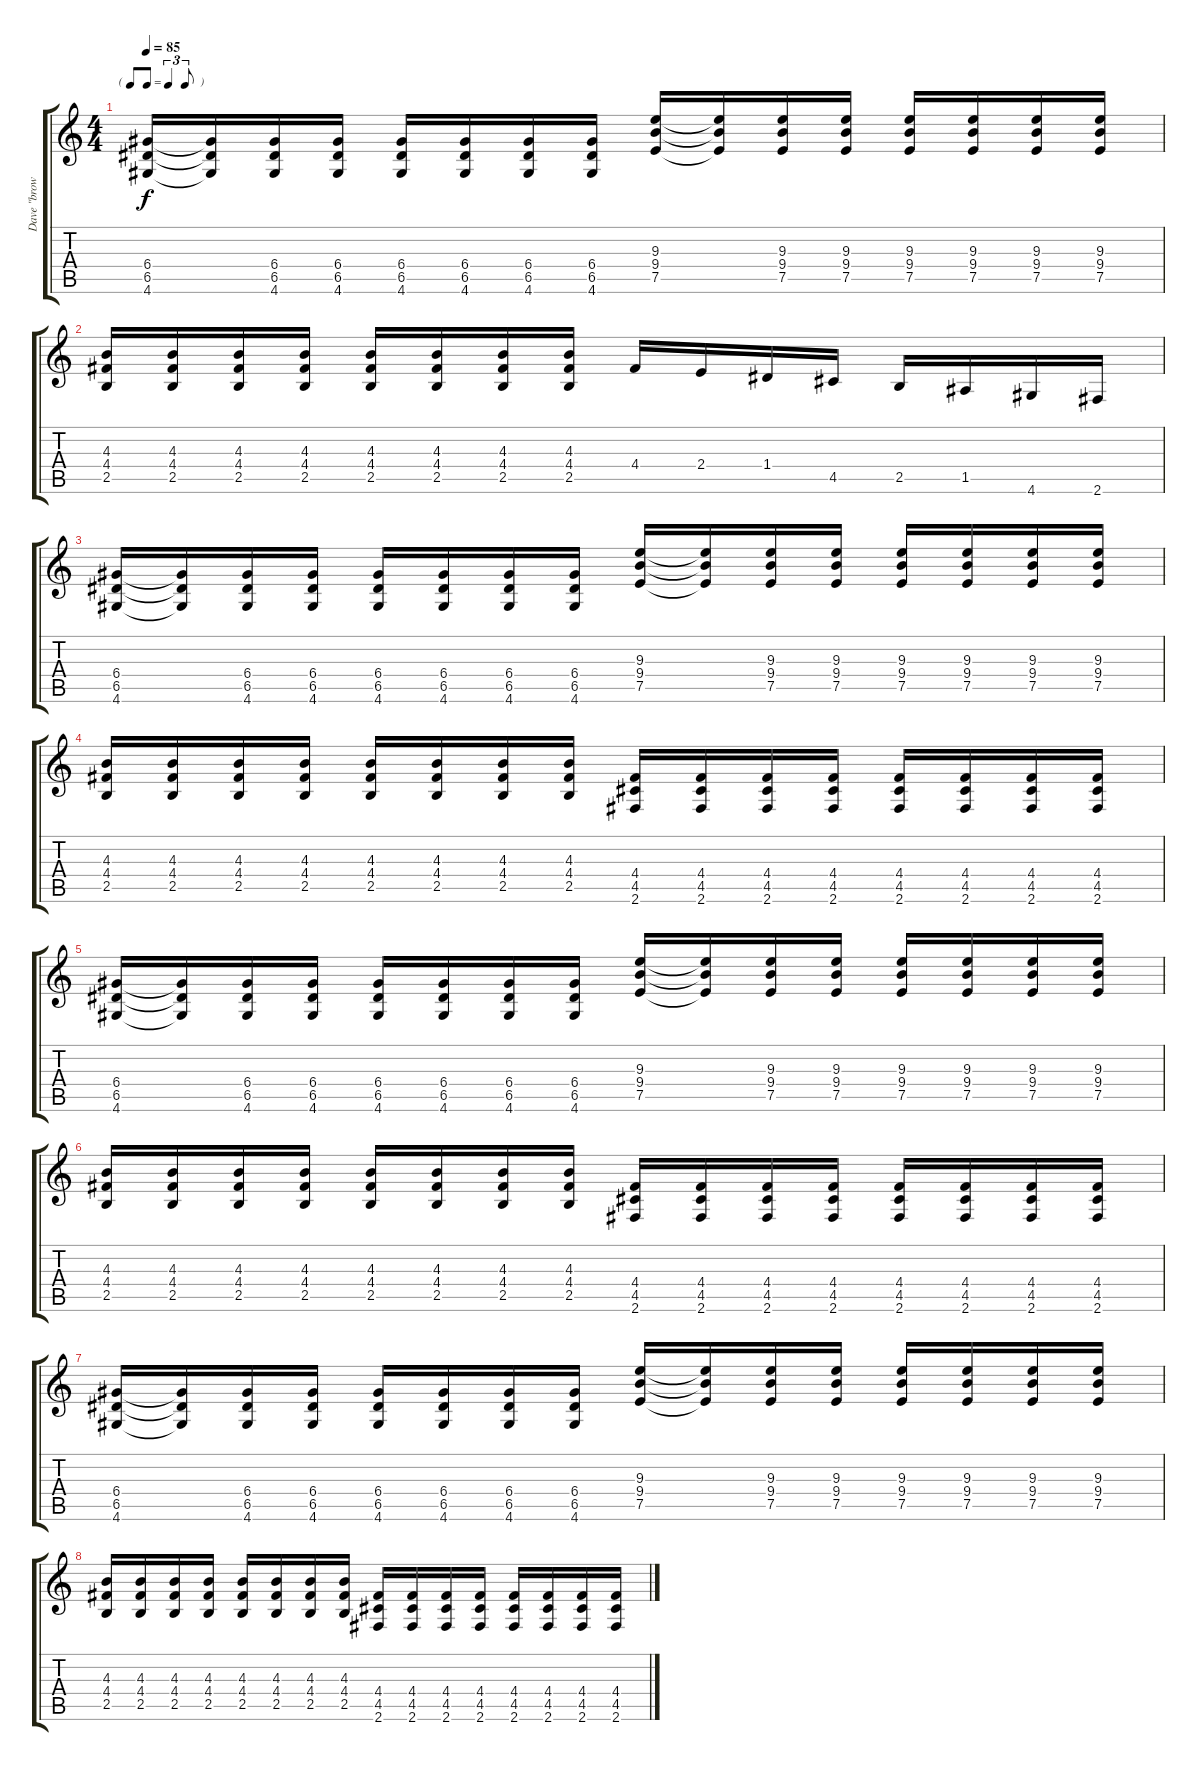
\track ("Dave \"brown sound\" Baksh" "Dave \"brow") {instrument distortionguitar}
\staff {score tabs}
\tuning (E4 B3 G3 D3 A2 E2) {hide}
\ts (4 4)
\tf triplet8th
\tempo 85
\clef g2
\ks c
(6.4 6.5 4.6).16{dy f} (6.4{t} 6.5{t} 4.6{t}).16 (6.4 6.5 4.6).16 (6.4 6.5 4.6).16 (6.4 6.5 4.6).16 (6.4 6.5 4.6).16 (6.4 6.5 4.6).16 (6.4 6.5 4.6).16 (9.3 9.4 7.5).16 (9.3{t} 9.4{t} 7.5{t}).16 (9.3 9.4 7.5).16 (9.3 9.4 7.5).16 (9.3 9.4 7.5).16 (9.3 9.4 7.5).16 (9.3 9.4 7.5).16 (9.3 9.4 7.5).16 |
(4.3 4.4 2.5).16 (4.3 4.4 2.5).16 (4.3 4.4 2.5).16 (4.3 4.4 2.5).16 (4.3 4.4 2.5).16 (4.3 4.4 2.5).16 (4.3 4.4 2.5).16 (4.3 4.4 2.5).16 4.4.16 2.4.16 1.4.16 4.5.16 2.5.16 1.5.16 4.6.16 2.6.16 |
(6.4 6.5 4.6).16 (6.4{t} 6.5{t} 4.6{t}).16 (6.4 6.5 4.6).16 (6.4 6.5 4.6).16 (6.4 6.5 4.6).16 (6.4 6.5 4.6).16 (6.4 6.5 4.6).16 (6.4 6.5 4.6).16 (9.3 9.4 7.5).16 (9.3{t} 9.4{t} 7.5{t}).16 (9.3 9.4 7.5).16 (9.3 9.4 7.5).16 (9.3 9.4 7.5).16 (9.3 9.4 7.5).16 (9.3 9.4 7.5).16 (9.3 9.4 7.5).16 |
(4.3 4.4 2.5).16 (4.3 4.4 2.5).16 (4.3 4.4 2.5).16 (4.3 4.4 2.5).16 (4.3 4.4 2.5).16 (4.3 4.4 2.5).16 (4.3 4.4 2.5).16 (4.3 4.4 2.5).16 (4.4 4.5 2.6).16 (4.4 4.5 2.6).16 (4.4 4.5 2.6).16 (4.4 4.5 2.6).16 (4.4 4.5 2.6).16 (4.4 4.5 2.6).16 (4.4 4.5 2.6).16 (4.4 4.5 2.6).16 |
(6.4 6.5 4.6).16 (6.4{t} 6.5{t} 4.6{t}).16 (6.4 6.5 4.6).16 (6.4 6.5 4.6).16 (6.4 6.5 4.6).16 (6.4 6.5 4.6).16 (6.4 6.5 4.6).16 (6.4 6.5 4.6).16 (9.3 9.4 7.5).16 (9.3{t} 9.4{t} 7.5{t}).16 (9.3 9.4 7.5).16 (9.3 9.4 7.5).16 (9.3 9.4 7.5).16 (9.3 9.4 7.5).16 (9.3 9.4 7.5).16 (9.3 9.4 7.5).16 |
(4.3 4.4 2.5).16 (4.3 4.4 2.5).16 (4.3 4.4 2.5).16 (4.3 4.4 2.5).16 (4.3 4.4 2.5).16 (4.3 4.4 2.5).16 (4.3 4.4 2.5).16 (4.3 4.4 2.5).16 (4.4 4.5 2.6).16 (4.4 4.5 2.6).16 (4.4 4.5 2.6).16 (4.4 4.5 2.6).16 (4.4 4.5 2.6).16 (4.4 4.5 2.6).16 (4.4 4.5 2.6).16 (4.4 4.5 2.6).16 |
(6.4 6.5 4.6).16 (6.4{t} 6.5{t} 4.6{t}).16 (6.4 6.5 4.6).16 (6.4 6.5 4.6).16 (6.4 6.5 4.6).16 (6.4 6.5 4.6).16 (6.4 6.5 4.6).16 (6.4 6.5 4.6).16 (9.3 9.4 7.5).16 (9.3{t} 9.4{t} 7.5{t}).16 (9.3 9.4 7.5).16 (9.3 9.4 7.5).16 (9.3 9.4 7.5).16 (9.3 9.4 7.5).16 (9.3 9.4 7.5).16 (9.3 9.4 7.5).16 |
(4.3 4.4 2.5).16 (4.3 4.4 2.5).16 (4.3 4.4 2.5).16 (4.3 4.4 2.5).16 (4.3 4.4 2.5).16 (4.3 4.4 2.5).16 (4.3 4.4 2.5).16 (4.3 4.4 2.5).16 (4.4 4.5 2.6).16 (4.4 4.5 2.6).16 (4.4 4.5 2.6).16 (4.4 4.5 2.6).16 (4.4 4.5 2.6).16 (4.4 4.5 2.6).16 (4.4 4.5 2.6).16 (4.4 4.5 2.6).16
